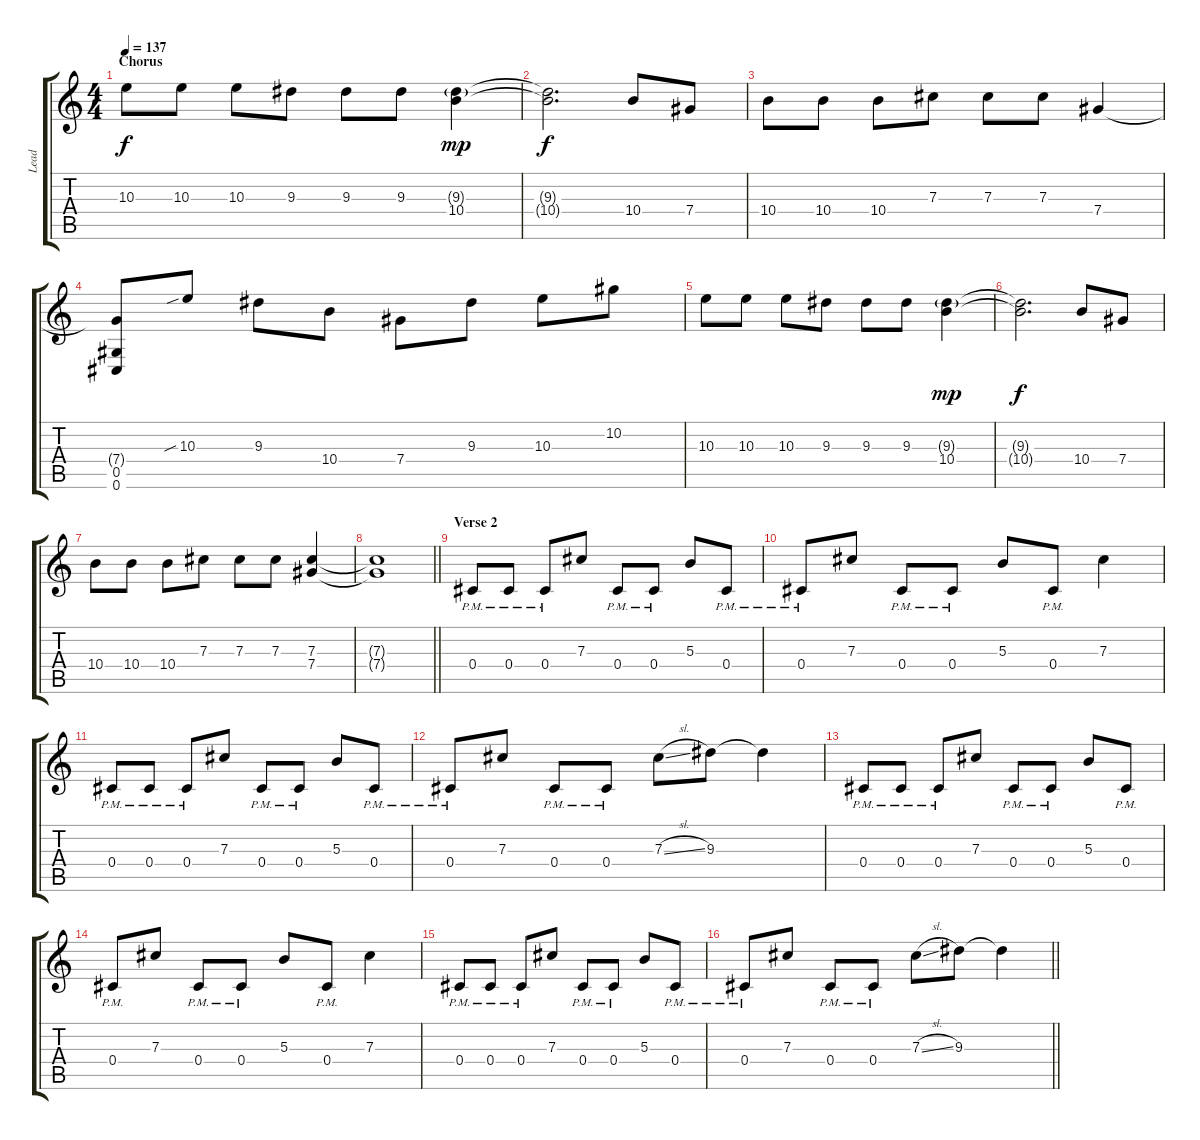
\track ("Lead" "Lead") {instrument distortionguitar}
\staff {score tabs}
\tuning (Eb4 Bb3 Gb3 Db3 Ab2 Db2) {hide}
\ts (4 4)
\section ("" "Chorus")
\tempo 137
\clef g2
\ks c
10.3.8{dy f} 10.3.8 10.3.8 9.3.8 9.3.8 9.3.8 (9.3{g} 10.4).4{dy mp} |
(9.3{t} 10.4{t}).2{d dy f} 10.4.8 7.4.8 |
10.4.8 10.4.8 10.4.8 7.3.8 7.3.8 7.3.8 7.4.4 |
(7.4{t} 0.5 0.6).8 10.3{sib}.8 9.3.8 10.4.8 7.4.8 9.3.8 10.3.8 10.2.8 |
10.3.8 10.3.8 10.3.8 9.3.8 9.3.8 9.3.8 (9.3{g} 10.4).4{dy mp} |
(9.3{t} 10.4{t}).2{d dy f} 10.4.8 7.4.8 |
10.4.8 10.4.8 10.4.8 7.3.8 7.3.8 7.3.8 (7.3 7.4).4 |
\barLineRight lightlight
(7.3{t} 7.4{t}).1 |
\section ("" "Verse 2")
0.4{pm}.8 0.4{pm}.8 0.4{pm}.8 7.3.8 0.4{pm}.8 0.4{pm}.8 5.3.8 0.4{pm}.8 |
0.4{pm}.8 7.3.8 0.4{pm}.8 0.4{pm}.8 5.3.8 0.4{pm}.8 7.3.4 |
0.4{pm}.8 0.4{pm}.8 0.4{pm}.8 7.3.8 0.4{pm}.8 0.4{pm}.8 5.3.8 0.4{pm}.8 |
0.4{pm}.8 7.3.8 0.4{pm}.8 0.4{pm}.8 7.3{sl}.8 9.3.8 9.3{t}.4 |
0.4{pm}.8 0.4{pm}.8 0.4{pm}.8 7.3.8 0.4{pm}.8 0.4{pm}.8 5.3.8 0.4{pm}.8 |
0.4{pm}.8 7.3.8 0.4{pm}.8 0.4{pm}.8 5.3.8 0.4{pm}.8 7.3.4 |
0.4{pm}.8 0.4{pm}.8 0.4{pm}.8 7.3.8 0.4{pm}.8 0.4{pm}.8 5.3.8 0.4{pm}.8 |
\barLineRight lightlight
0.4{pm}.8 7.3.8 0.4{pm}.8 0.4{pm}.8 7.3{sl}.8 9.3.8 9.3{t}.4
